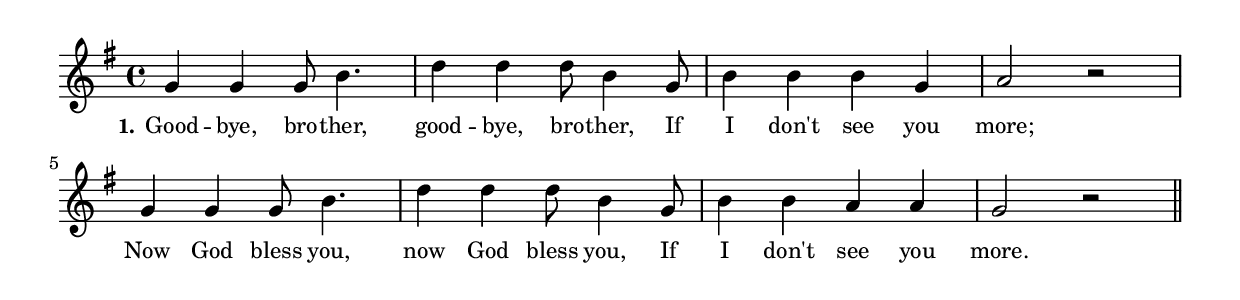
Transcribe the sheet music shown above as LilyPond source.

% 062.ly - Score sheet for "Good-Bye, Brother"
% Copyright (C) 2007  Marcus Brinkmann <marcus@gnu.org>
%
% This score sheet is free software; you can redistribute it and/or
% modify it under the terms of the Creative Commons Legal Code
% Attribution-ShareALike as published by Creative Commons; either
% version 2.0 of the License, or (at your option) any later version.
%
% This score sheet is distributed in the hope that it will be useful,
% but WITHOUT ANY WARRANTY; without even the implied warranty of
% MERCHANTABILITY or FITNESS FOR A PARTICULAR PURPOSE.  See the
% Creative Commons Legal Code Attribution-ShareALike for more details.
%
% You should have received a copy of the Creative Commons Legal Code
% Attribution-ShareALike along with this score sheet; if not, write to
% Creative Commons, 543 Howard Street, 5th Floor,
% San Francisco, CA 94105-3013  United States

\version "2.21.0"

%\header
%{
%  title = "Good-Bye, Brother"
%  composer = "trad."
%}

melody =
<<
     \context Voice
    {
	\set Staff.midiInstrument = "acoustic grand"
	\override Staff.VerticalAxisGroup.minimum-Y-extent = #'(0 . 0)
	
	\autoBeamOff

	\time 4/4
	\clef violin
	\key g \major
	{
	    g'4 g' g'8 b'4. | d''4 d'' d''8 b'4 g'8 | b'4 b' b' g' | a'2 r |
	    g'4 g' g'8 b'4. | d''4 d'' d''8 b'4 g'8 |
	    b'4 b' a' a' | g'2 r \bar "||"
	}
    }
    \new Lyrics
    \lyricsto "" {
        \override LyricText.font-size = #0
        \override StanzaNumber.font-size = #-1

	\set stanza = "1."
	Good -- bye, bro -- ther, good -- bye, bro -- ther,
	If I don't see you more;
	Now God bless you, now God bless you,
	If I don't see you more.
    }
>>


\score
{
  \new Staff { \melody }

  \layout { indent = 0.0 }
}

\score
{
  \new Staff { \unfoldRepeats \melody }

  
  \midi {
    \tempo 4 = 82
    }


}
